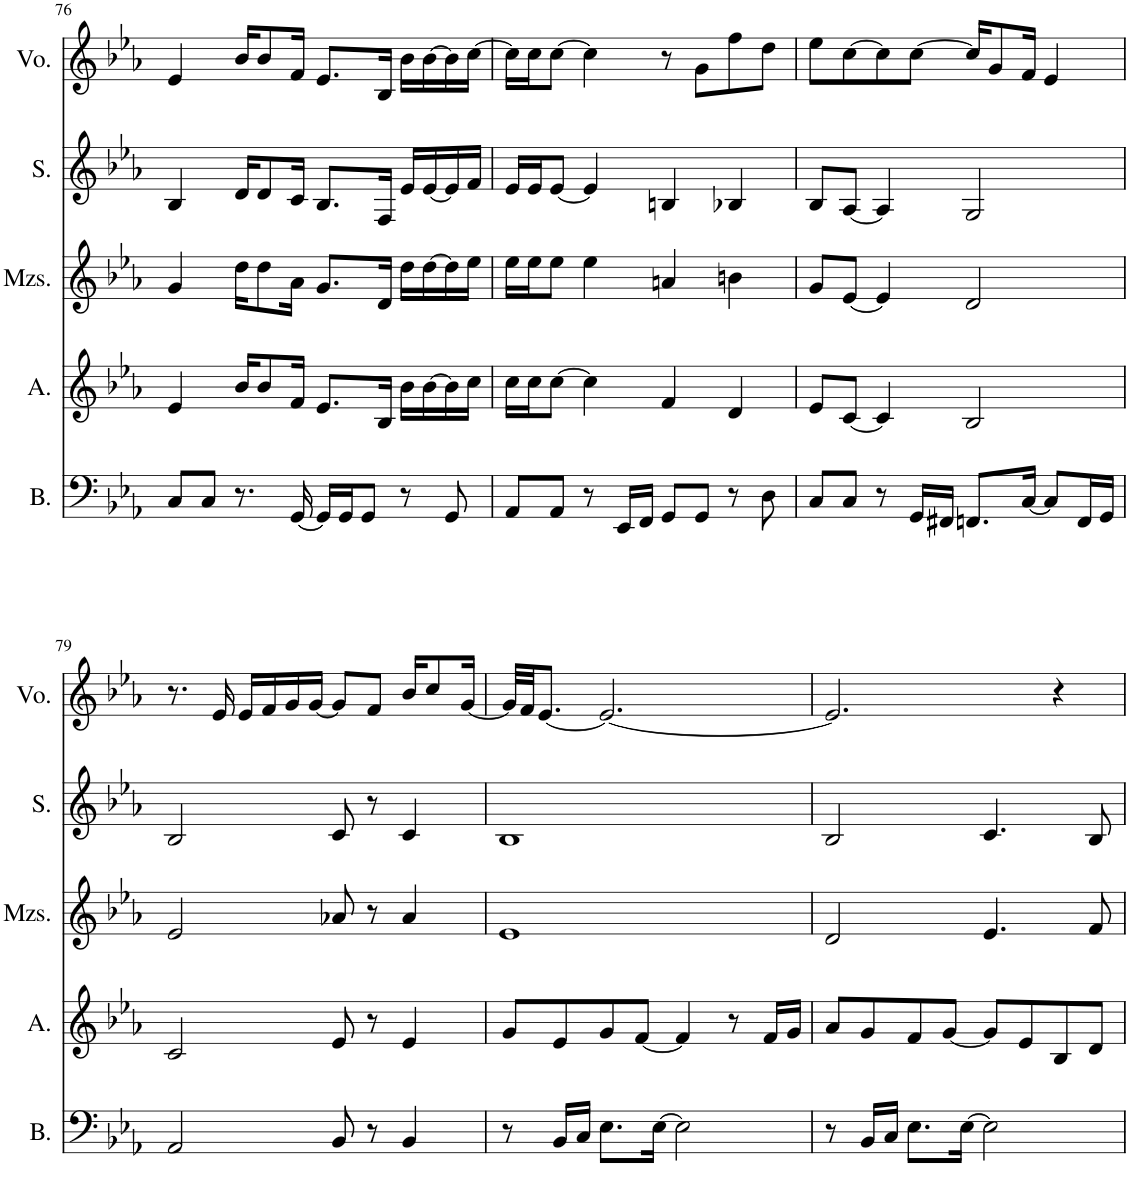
**kern	**kern	**kern	**kern	**kern
*part5	*part4	*part3	*part2	*part1
*staff5	*staff4	*staff3	*staff2	*staff1
*I"Bass	*I"Alto	*I"Mezzosoprano	*I"Soprano	*I"Voice
*I'B.	*I'A.	*I'Mzs.	*I'S.	*I'Vo.
!!LO:PB:g=z
*clefF4	*clefG2	*clefG2	*clefG2	*clefG2
*k[b-e-a-]	*k[b-e-a-]	*k[b-e-a-]	*k[b-e-a-]	*k[b-e-a-]
*M4/4	*M4/4	*M4/4	*M4/4	*M4/4
*met(c)	*met(c)	*met(c)	*met(c)	*met(c)
=76	=76	=76	=76	=76
8C/L	4e-/	4g/	4B-/	4e-/
8C/J	.	.	.	.
8.r	16b-/KL	16dd\KL	16d/KL	16b-/KL
.	8b-/	8dd\	8d/	8b-/
[16GG/	16f/Jk	16a-\Jk	16c/Jk	16f/Jk
16GG/LL]	8.e-/L	8.g/L	8.B-/L	8.e-/L
16GG/J	.	.	.	.
8GG/J	.	.	.	.
.	16B-/Jk	16d/Jk	16F/Jk	16B-/Jk
8r	16b-\LL	16dd\LL	16e-/LL	16b-\LL
.	[16b-\	[16dd\	[16e-/	[16b-\
8GG/	16b-\]	16dd\]	16e-/]	16b-\]
.	16cc\JJ	16ee-\JJ	16f/JJ	[16cc\JJ
=77	=77	=77	=77	=77
8AA-/L	16cc\LL	16ee-\LL	16e-/LL	16cc\LL]
.	16cc\J	16ee-\J	16e-/J	16cc\J
8AA-/J	[8cc\J	8ee-\J	[8e-/J	[8cc\J
8r	4cc\]	4ee-\	4e-/]	4cc\]
16EE-/LL	.	.	.	.
16FF/JJ	.	.	.	.
8GG/L	4f/	4an/	4Bn/	8r
8GG/J	.	.	.	8g\L
8r	4d/	4bn\	4B-X/	8ff\
8D\	.	.	.	8dd\J
=78	=78	=78	=78	=78
8C/L	8e-/L	8g/L	8B-/L	8ee-\L
8C/J	[8c/J	[8e-/J	[8A-/J	[8cc\
8r	4c/]	4e-/]	4A-/]	8cc\]
16GG/LL	.	.	.	[8cc\J
16FF#X/JJ	.	.	.	.
8.FFn/L	2B-/	2d/	2G/	16cc/KL]
.	.	.	.	8g/
[16C/Jk	.	.	.	16f/Jk
8C/L]	.	.	.	4e-/
16FF/L	.	.	.	.
16GG/JJ	.	.	.	.
!!LO:LB:g=z
=79	=79	=79	=79	=79
2AA-/	2c/	2e-/	2B-/	8.r
.	.	.	.	16e-/
.	.	.	.	16e-/LL
.	.	.	.	16f/
.	.	.	.	16g/
.	.	.	.	[16g/JJ
8BB-/	8e-/	8a-X/	8c/	8g/L]
8r	8r	8r	8r	8f/J
4BB-/	4e-/	4a-/	4c/	16b-/KL
.	.	.	.	8cc/
.	.	.	.	[16g/Jk
=80	=80	=80	=80	=80
8r	8g/L	1e-	1B-	32g/LLL]
.	.	.	.	32f/JJ
.	.	.	.	[8.e-/J
16BB-/LL	8e-/	.	.	.
16C/JJ	.	.	.	.
8.E-\L	8g/	.	.	2.e-/_
.	[8f/J	.	.	.
[16E-\Jk	.	.	.	.
2E-\]	4f/]	.	.	.
.	8r	.	.	.
.	16f/LL	.	.	.
.	16g/JJ	.	.	.
=81	=81	=81	=81	=81
8r	8a-/L	2d/	2B-/	2.e-/]
16BB-/LL	8g/	.	.	.
16C/JJ	.	.	.	.
8.E-\L	8f/	.	.	.
.	[8g/J	.	.	.
[16E-\Jk	.	.	.	.
2E-\]	8g/L]	4.e-/	4.c/	.
.	8e-/	.	.	.
.	8B-/	.	.	4r
.	8d/J	8f/	8B-/	.
=	=	=	=	=
*-	*-	*-	*-	*-
